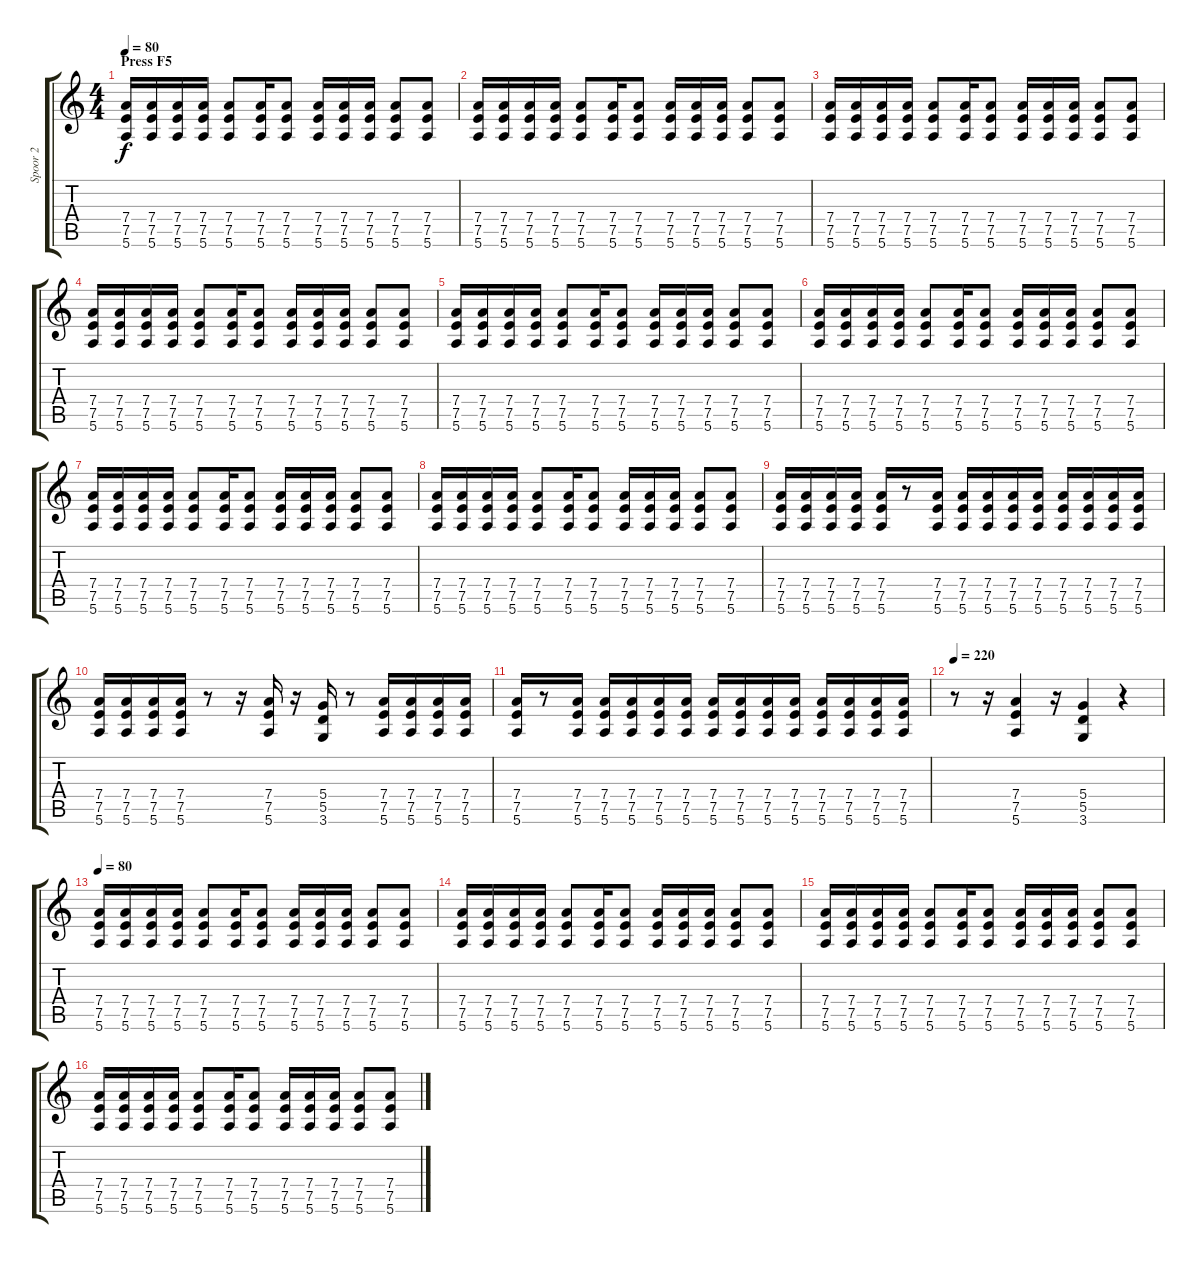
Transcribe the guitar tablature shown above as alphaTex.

\track ("Spoor 2" "Spoor 2") {instrument distortionguitar}
\staff {score tabs}
\tuning (E4 B3 G3 D3 A2 E2) {hide}
\ts (4 4)
\section ("" "Press F5")
\tempo 80
\clef g2
\ks c
(7.4 7.5 5.6).16{dy f instrument distortionguitar} (7.4 7.5 5.6).16 (7.4 7.5 5.6).16 (7.4 7.5 5.6).16 (7.4 7.5 5.6).8 (7.4 7.5 5.6).16 (7.4 7.5 5.6).8 (7.4 7.5 5.6).16 (7.4 7.5 5.6).16 (7.4 7.5 5.6).16 (7.4 7.5 5.6).8 (7.4 7.5 5.6).8 |
(7.4 7.5 5.6).16 (7.4 7.5 5.6).16 (7.4 7.5 5.6).16 (7.4 7.5 5.6).16 (7.4 7.5 5.6).8 (7.4 7.5 5.6).16 (7.4 7.5 5.6).8 (7.4 7.5 5.6).16 (7.4 7.5 5.6).16 (7.4 7.5 5.6).16 (7.4 7.5 5.6).8 (7.4 7.5 5.6).8 |
(7.4 7.5 5.6).16 (7.4 7.5 5.6).16 (7.4 7.5 5.6).16 (7.4 7.5 5.6).16 (7.4 7.5 5.6).8 (7.4 7.5 5.6).16 (7.4 7.5 5.6).8 (7.4 7.5 5.6).16 (7.4 7.5 5.6).16 (7.4 7.5 5.6).16 (7.4 7.5 5.6).8 (7.4 7.5 5.6).8 |
(7.4 7.5 5.6).16 (7.4 7.5 5.6).16 (7.4 7.5 5.6).16 (7.4 7.5 5.6).16 (7.4 7.5 5.6).8 (7.4 7.5 5.6).16 (7.4 7.5 5.6).8 (7.4 7.5 5.6).16 (7.4 7.5 5.6).16 (7.4 7.5 5.6).16 (7.4 7.5 5.6).8 (7.4 7.5 5.6).8 |
(7.4 7.5 5.6).16 (7.4 7.5 5.6).16 (7.4 7.5 5.6).16 (7.4 7.5 5.6).16 (7.4 7.5 5.6).8 (7.4 7.5 5.6).16 (7.4 7.5 5.6).8 (7.4 7.5 5.6).16 (7.4 7.5 5.6).16 (7.4 7.5 5.6).16 (7.4 7.5 5.6).8 (7.4 7.5 5.6).8 |
(7.4 7.5 5.6).16 (7.4 7.5 5.6).16 (7.4 7.5 5.6).16 (7.4 7.5 5.6).16 (7.4 7.5 5.6).8 (7.4 7.5 5.6).16 (7.4 7.5 5.6).8 (7.4 7.5 5.6).16 (7.4 7.5 5.6).16 (7.4 7.5 5.6).16 (7.4 7.5 5.6).8 (7.4 7.5 5.6).8 |
(7.4 7.5 5.6).16 (7.4 7.5 5.6).16 (7.4 7.5 5.6).16 (7.4 7.5 5.6).16 (7.4 7.5 5.6).8 (7.4 7.5 5.6).16 (7.4 7.5 5.6).8 (7.4 7.5 5.6).16 (7.4 7.5 5.6).16 (7.4 7.5 5.6).16 (7.4 7.5 5.6).8 (7.4 7.5 5.6).8 |
(7.4 7.5 5.6).16 (7.4 7.5 5.6).16 (7.4 7.5 5.6).16 (7.4 7.5 5.6).16 (7.4 7.5 5.6).8 (7.4 7.5 5.6).16 (7.4 7.5 5.6).8 (7.4 7.5 5.6).16 (7.4 7.5 5.6).16 (7.4 7.5 5.6).16 (7.4 7.5 5.6).8 (7.4 7.5 5.6).8 |
(7.4 7.5 5.6).16 (7.4 7.5 5.6).16 (7.4 7.5 5.6).16 (7.4 7.5 5.6).16 (7.4 7.5 5.6).16 r.8 (7.4 7.5 5.6).16 (7.4 7.5 5.6).16 (7.4 7.5 5.6).16 (7.4 7.5 5.6).16 (7.4 7.5 5.6).16 (7.4 7.5 5.6).16 (7.4 7.5 5.6).16 (7.4 7.5 5.6).16 (7.4 7.5 5.6).16 |
(7.4 7.5 5.6).16 (7.4 7.5 5.6).16 (7.4 7.5 5.6).16 (7.4 7.5 5.6).16 r.8 r.16 (7.4 7.5 5.6).16 r.16 (5.4 5.5 3.6).16 r.8 (7.4 7.5 5.6).16 (7.4 7.5 5.6).16 (7.4 7.5 5.6).16 (7.4 7.5 5.6).16 |
(7.4 7.5 5.6).16 r.8 (7.4 7.5 5.6).16 (7.4 7.5 5.6).16 (7.4 7.5 5.6).16 (7.4 7.5 5.6).16 (7.4 7.5 5.6).16 (7.4 7.5 5.6).16 (7.4 7.5 5.6).16 (7.4 7.5 5.6).16 (7.4 7.5 5.6).16 (7.4 7.5 5.6).16 (7.4 7.5 5.6).16 (7.4 7.5 5.6).16 (7.4 7.5 5.6).16 |
\tempo 200
\tempo 220
r.8 r.16 (7.4 7.5 5.6).4 r.16 (5.4 5.5 3.6).4 r.4 |
\tempo 80
(7.4 7.5 5.6).16 (7.4 7.5 5.6).16 (7.4 7.5 5.6).16 (7.4 7.5 5.6).16 (7.4 7.5 5.6).8 (7.4 7.5 5.6).16 (7.4 7.5 5.6).8 (7.4 7.5 5.6).16 (7.4 7.5 5.6).16 (7.4 7.5 5.6).16 (7.4 7.5 5.6).8 (7.4 7.5 5.6).8 |
(7.4 7.5 5.6).16 (7.4 7.5 5.6).16 (7.4 7.5 5.6).16 (7.4 7.5 5.6).16 (7.4 7.5 5.6).8 (7.4 7.5 5.6).16 (7.4 7.5 5.6).8 (7.4 7.5 5.6).16 (7.4 7.5 5.6).16 (7.4 7.5 5.6).16 (7.4 7.5 5.6).8 (7.4 7.5 5.6).8 |
(7.4 7.5 5.6).16 (7.4 7.5 5.6).16 (7.4 7.5 5.6).16 (7.4 7.5 5.6).16 (7.4 7.5 5.6).8 (7.4 7.5 5.6).16 (7.4 7.5 5.6).8 (7.4 7.5 5.6).16 (7.4 7.5 5.6).16 (7.4 7.5 5.6).16 (7.4 7.5 5.6).8 (7.4 7.5 5.6).8 |
(7.4 7.5 5.6).16 (7.4 7.5 5.6).16 (7.4 7.5 5.6).16 (7.4 7.5 5.6).16 (7.4 7.5 5.6).8 (7.4 7.5 5.6).16 (7.4 7.5 5.6).8 (7.4 7.5 5.6).16 (7.4 7.5 5.6).16 (7.4 7.5 5.6).16 (7.4 7.5 5.6).8 (7.4 7.5 5.6).8
